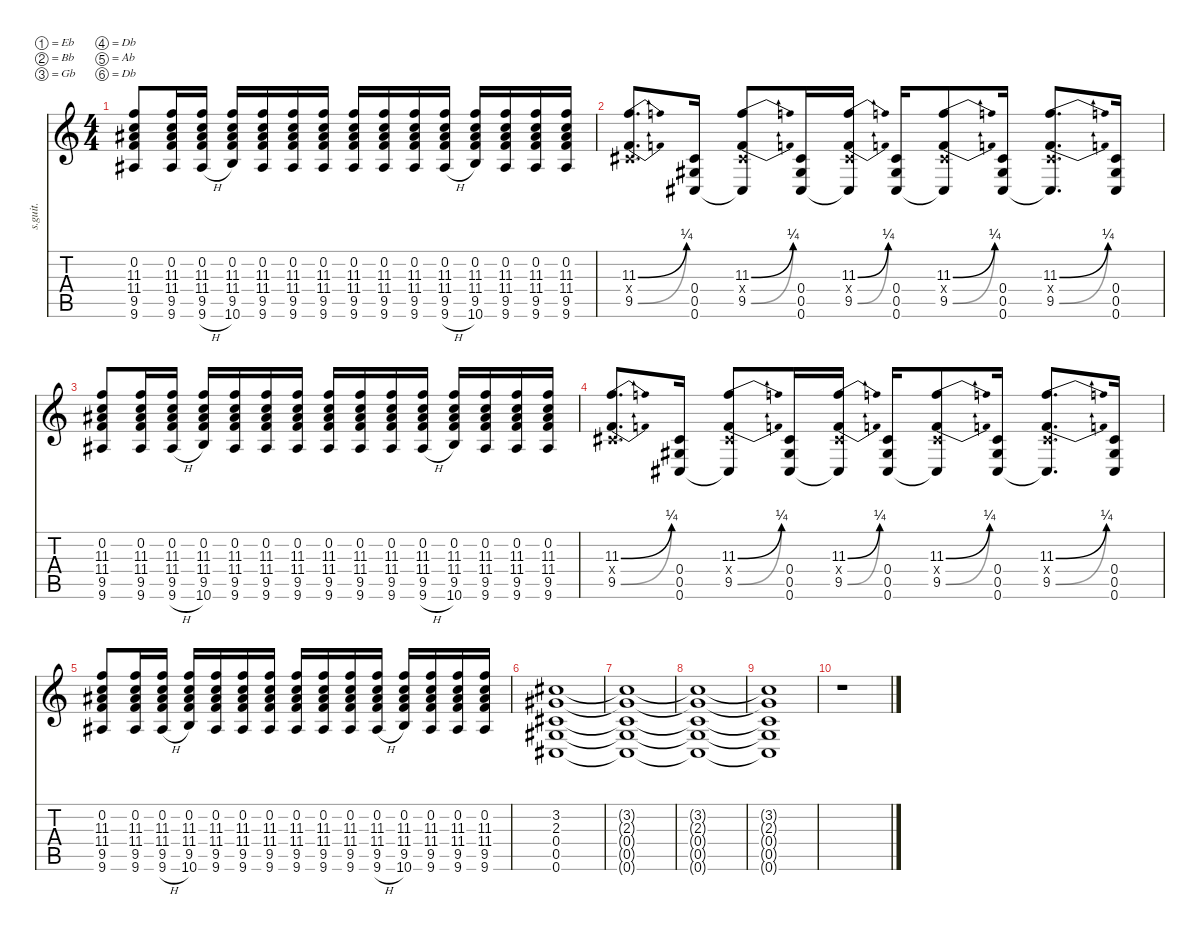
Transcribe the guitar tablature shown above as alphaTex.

\defaultSystemsLayout 4
\hideDynamics
\bracketExtendMode nobrackets
\track ("Left Track - Stephen Carpenter" "s.guit.") {instrument distortionguitar}
\staff {score tabs}
\tuning (Eb4 Bb3 Gb3 Db3 Ab2 Db2)
\ts (4 4)
\tempo (93 hide)
\clef g2
\ks c
(0.2{acc #} 11.3 11.4 9.5 9.6{acc #}).8{lyrics (0 "") lyrics (1 "") lyrics (2 "") lyrics (3 "") lyrics (4 "") dy fff} (0.2{acc #} 11.3 11.4 9.5 9.6{acc #}).16{lyrics (0 "") lyrics (1 "") lyrics (2 "") lyrics (3 "") lyrics (4 "")} (0.2{acc #} 11.3 11.4 9.5 9.6{h acc #}).16{lyrics (0 "") lyrics (1 "") lyrics (2 "") lyrics (3 "") lyrics (4 "")} (0.2{acc #} 11.3 11.4 9.5 10.6).16{lyrics (0 "") lyrics (1 "") lyrics (2 "") lyrics (3 "") lyrics (4 "")} (0.2{acc #} 11.3 11.4 9.5 9.6{acc #}).16{lyrics (0 "") lyrics (1 "") lyrics (2 "") lyrics (3 "") lyrics (4 "")} (0.2{acc #} 11.3 11.4 9.5 9.6{acc #}).16{lyrics (0 "") lyrics (1 "") lyrics (2 "") lyrics (3 "") lyrics (4 "")} (0.2{acc #} 11.3 11.4 9.5 9.6{acc #}).16{lyrics (0 "") lyrics (1 "") lyrics (2 "") lyrics (3 "") lyrics (4 "")} (0.2{acc #} 11.3 11.4 9.5 9.6{acc #}).16{lyrics (0 "") lyrics (1 "") lyrics (2 "") lyrics (3 "") lyrics (4 "")} (0.2{acc #} 11.3 11.4 9.5 9.6{acc #}).16{lyrics (0 "") lyrics (1 "") lyrics (2 "") lyrics (3 "") lyrics (4 "")} (0.2{acc #} 11.3 11.4 9.5 9.6{acc #}).16{lyrics (0 "") lyrics (1 "") lyrics (2 "") lyrics (3 "") lyrics (4 "")} (0.2{acc #} 11.3 11.4 9.5 9.6{h acc #}).16{lyrics (0 "") lyrics (1 "") lyrics (2 "") lyrics (3 "") lyrics (4 "")} (0.2{acc #} 11.3 11.4 9.5 10.6).16{lyrics (0 "") lyrics (1 "") lyrics (2 "") lyrics (3 "") lyrics (4 "")} (0.2{acc #} 11.3 11.4 9.5 9.6{acc #}).16{lyrics (0 "") lyrics (1 "") lyrics (2 "") lyrics (3 "") lyrics (4 "")} (0.2{acc #} 11.3 11.4 9.5 9.6{acc #}).16{lyrics (0 "") lyrics (1 "") lyrics (2 "") lyrics (3 "") lyrics (4 "")} (0.2{acc #} 11.3 11.4 9.5 9.6{acc #}).16{lyrics (0 "") lyrics (1 "") lyrics (2 "") lyrics (3 "") lyrics (4 "")} |
(11.3{be (bend 0 0 30 1)} 0.4{x acc #} 9.5{be (bend 0 0 30 1)}).8{d lyrics (0 "") lyrics (1 "") lyrics (2 "") lyrics (3 "") lyrics (4 "")} (0.4{acc #} 0.5{acc #} 0.6{acc #}).16{lyrics (0 "") lyrics (1 "") lyrics (2 "") lyrics (3 "") lyrics (4 "")} (11.3{be (bend 0 0 30 1)} 0.4{x acc #} 9.5{be (bend 0 0 30 1)} 0.6{t acc #}).8{lyrics (0 "") lyrics (1 "") lyrics (2 "") lyrics (3 "") lyrics (4 "")} (0.4{acc #} 0.5{acc #} 0.6{acc #}).16{lyrics (0 "") lyrics (1 "") lyrics (2 "") lyrics (3 "") lyrics (4 "")} (11.3{be (bend 0 0 30 1)} 0.4{x acc #} 9.5{be (bend 0 0 30 1)} 0.6{t acc #}).16{lyrics (0 "") lyrics (1 "") lyrics (2 "") lyrics (3 "") lyrics (4 "")} (0.4{acc #} 0.5{acc #} 0.6{acc #}).16{lyrics (0 "") lyrics (1 "") lyrics (2 "") lyrics (3 "") lyrics (4 "")} (11.3{be (bend 0 0 30 1)} 0.4{x acc #} 9.5{be (bend 0 0 30 1)} 0.6{t acc #}).8{lyrics (0 "") lyrics (1 "") lyrics (2 "") lyrics (3 "") lyrics (4 "")} (0.4{acc #} 0.5{acc #} 0.6{acc #}).16{lyrics (0 "") lyrics (1 "") lyrics (2 "") lyrics (3 "") lyrics (4 "")} (11.3{be (bend 0 0 30 1)} 0.4{x acc #} 9.5{be (bend 0 0 30 1)} 0.6{t acc #}).8{d lyrics (0 "") lyrics (1 "") lyrics (2 "") lyrics (3 "") lyrics (4 "")} (0.4{acc #} 0.5{acc #} 0.6{acc #}).16{lyrics (0 "") lyrics (1 "") lyrics (2 "") lyrics (3 "") lyrics (4 "")} |
(0.2{acc #} 11.3 11.4 9.5 9.6{acc #}).8{lyrics (0 "") lyrics (1 "") lyrics (2 "") lyrics (3 "") lyrics (4 "")} (0.2{acc #} 11.3 11.4 9.5 9.6{acc #}).16{lyrics (0 "") lyrics (1 "") lyrics (2 "") lyrics (3 "") lyrics (4 "")} (0.2{acc #} 11.3 11.4 9.5 9.6{h acc #}).16{lyrics (0 "") lyrics (1 "") lyrics (2 "") lyrics (3 "") lyrics (4 "")} (0.2{acc #} 11.3 11.4 9.5 10.6).16{lyrics (0 "") lyrics (1 "") lyrics (2 "") lyrics (3 "") lyrics (4 "")} (0.2{acc #} 11.3 11.4 9.5 9.6{acc #}).16{lyrics (0 "") lyrics (1 "") lyrics (2 "") lyrics (3 "") lyrics (4 "")} (0.2{acc #} 11.3 11.4 9.5 9.6{acc #}).16{lyrics (0 "") lyrics (1 "") lyrics (2 "") lyrics (3 "") lyrics (4 "")} (0.2{acc #} 11.3 11.4 9.5 9.6{acc #}).16{lyrics (0 "") lyrics (1 "") lyrics (2 "") lyrics (3 "") lyrics (4 "")} (0.2{acc #} 11.3 11.4 9.5 9.6{acc #}).16{lyrics (0 "") lyrics (1 "") lyrics (2 "") lyrics (3 "") lyrics (4 "")} (0.2{acc #} 11.3 11.4 9.5 9.6{acc #}).16{lyrics (0 "") lyrics (1 "") lyrics (2 "") lyrics (3 "") lyrics (4 "")} (0.2{acc #} 11.3 11.4 9.5 9.6{acc #}).16{lyrics (0 "") lyrics (1 "") lyrics (2 "") lyrics (3 "") lyrics (4 "")} (0.2{acc #} 11.3 11.4 9.5 9.6{h acc #}).16{lyrics (0 "") lyrics (1 "") lyrics (2 "") lyrics (3 "") lyrics (4 "")} (0.2{acc #} 11.3 11.4 9.5 10.6).16{lyrics (0 "") lyrics (1 "") lyrics (2 "") lyrics (3 "") lyrics (4 "")} (0.2{acc #} 11.3 11.4 9.5 9.6{acc #}).16{lyrics (0 "") lyrics (1 "") lyrics (2 "") lyrics (3 "") lyrics (4 "")} (0.2{acc #} 11.3 11.4 9.5 9.6{acc #}).16{lyrics (0 "") lyrics (1 "") lyrics (2 "") lyrics (3 "") lyrics (4 "")} (0.2{acc #} 11.3 11.4 9.5 9.6{acc #}).16{lyrics (0 "") lyrics (1 "") lyrics (2 "") lyrics (3 "") lyrics (4 "")} |
(11.3{be (bend 0 0 30 1)} 0.4{x acc #} 9.5{be (bend 0 0 30 1)}).8{d lyrics (0 "") lyrics (1 "") lyrics (2 "") lyrics (3 "") lyrics (4 "")} (0.4{acc #} 0.5{acc #} 0.6{acc #}).16{lyrics (0 "") lyrics (1 "") lyrics (2 "") lyrics (3 "") lyrics (4 "")} (11.3{be (bend 0 0 30 1)} 0.4{x acc #} 9.5{be (bend 0 0 30 1)} 0.6{t acc #}).8{lyrics (0 "") lyrics (1 "") lyrics (2 "") lyrics (3 "") lyrics (4 "")} (0.4{acc #} 0.5{acc #} 0.6{acc #}).16{lyrics (0 "") lyrics (1 "") lyrics (2 "") lyrics (3 "") lyrics (4 "")} (11.3{be (bend 0 0 30 1)} 0.4{x acc #} 9.5{be (bend 0 0 30 1)} 0.6{t acc #}).16{lyrics (0 "") lyrics (1 "") lyrics (2 "") lyrics (3 "") lyrics (4 "")} (0.4{acc #} 0.5{acc #} 0.6{acc #}).16{lyrics (0 "") lyrics (1 "") lyrics (2 "") lyrics (3 "") lyrics (4 "")} (11.3{be (bend 0 0 30 1)} 0.4{x acc #} 9.5{be (bend 0 0 30 1)} 0.6{t acc #}).8{lyrics (0 "") lyrics (1 "") lyrics (2 "") lyrics (3 "") lyrics (4 "")} (0.4{acc #} 0.5{acc #} 0.6{acc #}).16{lyrics (0 "") lyrics (1 "") lyrics (2 "") lyrics (3 "") lyrics (4 "")} (11.3{be (bend 0 0 30 1)} 0.4{x acc #} 9.5{be (bend 0 0 30 1)} 0.6{t acc #}).8{d lyrics (0 "") lyrics (1 "") lyrics (2 "") lyrics (3 "") lyrics (4 "")} (0.4{acc #} 0.5{acc #} 0.6{acc #}).16{lyrics (0 "") lyrics (1 "") lyrics (2 "") lyrics (3 "") lyrics (4 "")} |
(0.2{acc #} 11.3 11.4 9.5 9.6{acc #}).8{lyrics (0 "") lyrics (1 "") lyrics (2 "") lyrics (3 "") lyrics (4 "")} (0.2{acc #} 11.3 11.4 9.5 9.6{acc #}).16{lyrics (0 "") lyrics (1 "") lyrics (2 "") lyrics (3 "") lyrics (4 "")} (0.2{acc #} 11.3 11.4 9.5 9.6{h acc #}).16{lyrics (0 "") lyrics (1 "") lyrics (2 "") lyrics (3 "") lyrics (4 "")} (0.2{acc #} 11.3 11.4 9.5 10.6).16{lyrics (0 "") lyrics (1 "") lyrics (2 "") lyrics (3 "") lyrics (4 "")} (0.2{acc #} 11.3 11.4 9.5 9.6{acc #}).16{lyrics (0 "") lyrics (1 "") lyrics (2 "") lyrics (3 "") lyrics (4 "")} (0.2{acc #} 11.3 11.4 9.5 9.6{acc #}).16{lyrics (0 "") lyrics (1 "") lyrics (2 "") lyrics (3 "") lyrics (4 "")} (0.2{acc #} 11.3 11.4 9.5 9.6{acc #}).16{lyrics (0 "") lyrics (1 "") lyrics (2 "") lyrics (3 "") lyrics (4 "")} (0.2{acc #} 11.3 11.4 9.5 9.6{acc #}).16{lyrics (0 "") lyrics (1 "") lyrics (2 "") lyrics (3 "") lyrics (4 "")} (0.2{acc #} 11.3 11.4 9.5 9.6{acc #}).16{lyrics (0 "") lyrics (1 "") lyrics (2 "") lyrics (3 "") lyrics (4 "")} (0.2{acc #} 11.3 11.4 9.5 9.6{acc #}).16{lyrics (0 "") lyrics (1 "") lyrics (2 "") lyrics (3 "") lyrics (4 "")} (0.2{acc #} 11.3 11.4 9.5 9.6{h acc #}).16{lyrics (0 "") lyrics (1 "") lyrics (2 "") lyrics (3 "") lyrics (4 "")} (0.2{acc #} 11.3 11.4 9.5 10.6).16{lyrics (0 "") lyrics (1 "") lyrics (2 "") lyrics (3 "") lyrics (4 "")} (0.2{acc #} 11.3 11.4 9.5 9.6{acc #}).16{lyrics (0 "") lyrics (1 "") lyrics (2 "") lyrics (3 "") lyrics (4 "")} (0.2{acc #} 11.3 11.4 9.5 9.6{acc #}).16{lyrics (0 "") lyrics (1 "") lyrics (2 "") lyrics (3 "") lyrics (4 "")} (0.2{acc #} 11.3 11.4 9.5 9.6{acc #}).16{lyrics (0 "") lyrics (1 "") lyrics (2 "") lyrics (3 "") lyrics (4 "")} |
(3.2{acc #} 2.3{acc #} 0.4{acc #} 0.5{acc #} 0.6{acc #}).1{lyrics (0 "") lyrics (1 "") lyrics (2 "") lyrics (3 "") lyrics (4 "")} |
(3.2{t acc #} 2.3{t acc #} 0.4{t acc #} 0.5{t acc #} 0.6{t acc #}).1{lyrics (0 "") lyrics (1 "") lyrics (2 "") lyrics (3 "") lyrics (4 "")} |
(3.2{t acc #} 2.3{t acc #} 0.4{t acc #} 0.5{t acc #} 0.6{t acc #}).1{lyrics (0 "") lyrics (1 "") lyrics (2 "") lyrics (3 "") lyrics (4 "")} |
(3.2{t acc #} 2.3{t acc #} 0.4{t acc #} 0.5{t acc #} 0.6{t acc #}).1{lyrics (0 "") lyrics (1 "") lyrics (2 "") lyrics (3 "") lyrics (4 "")} |
r.1
